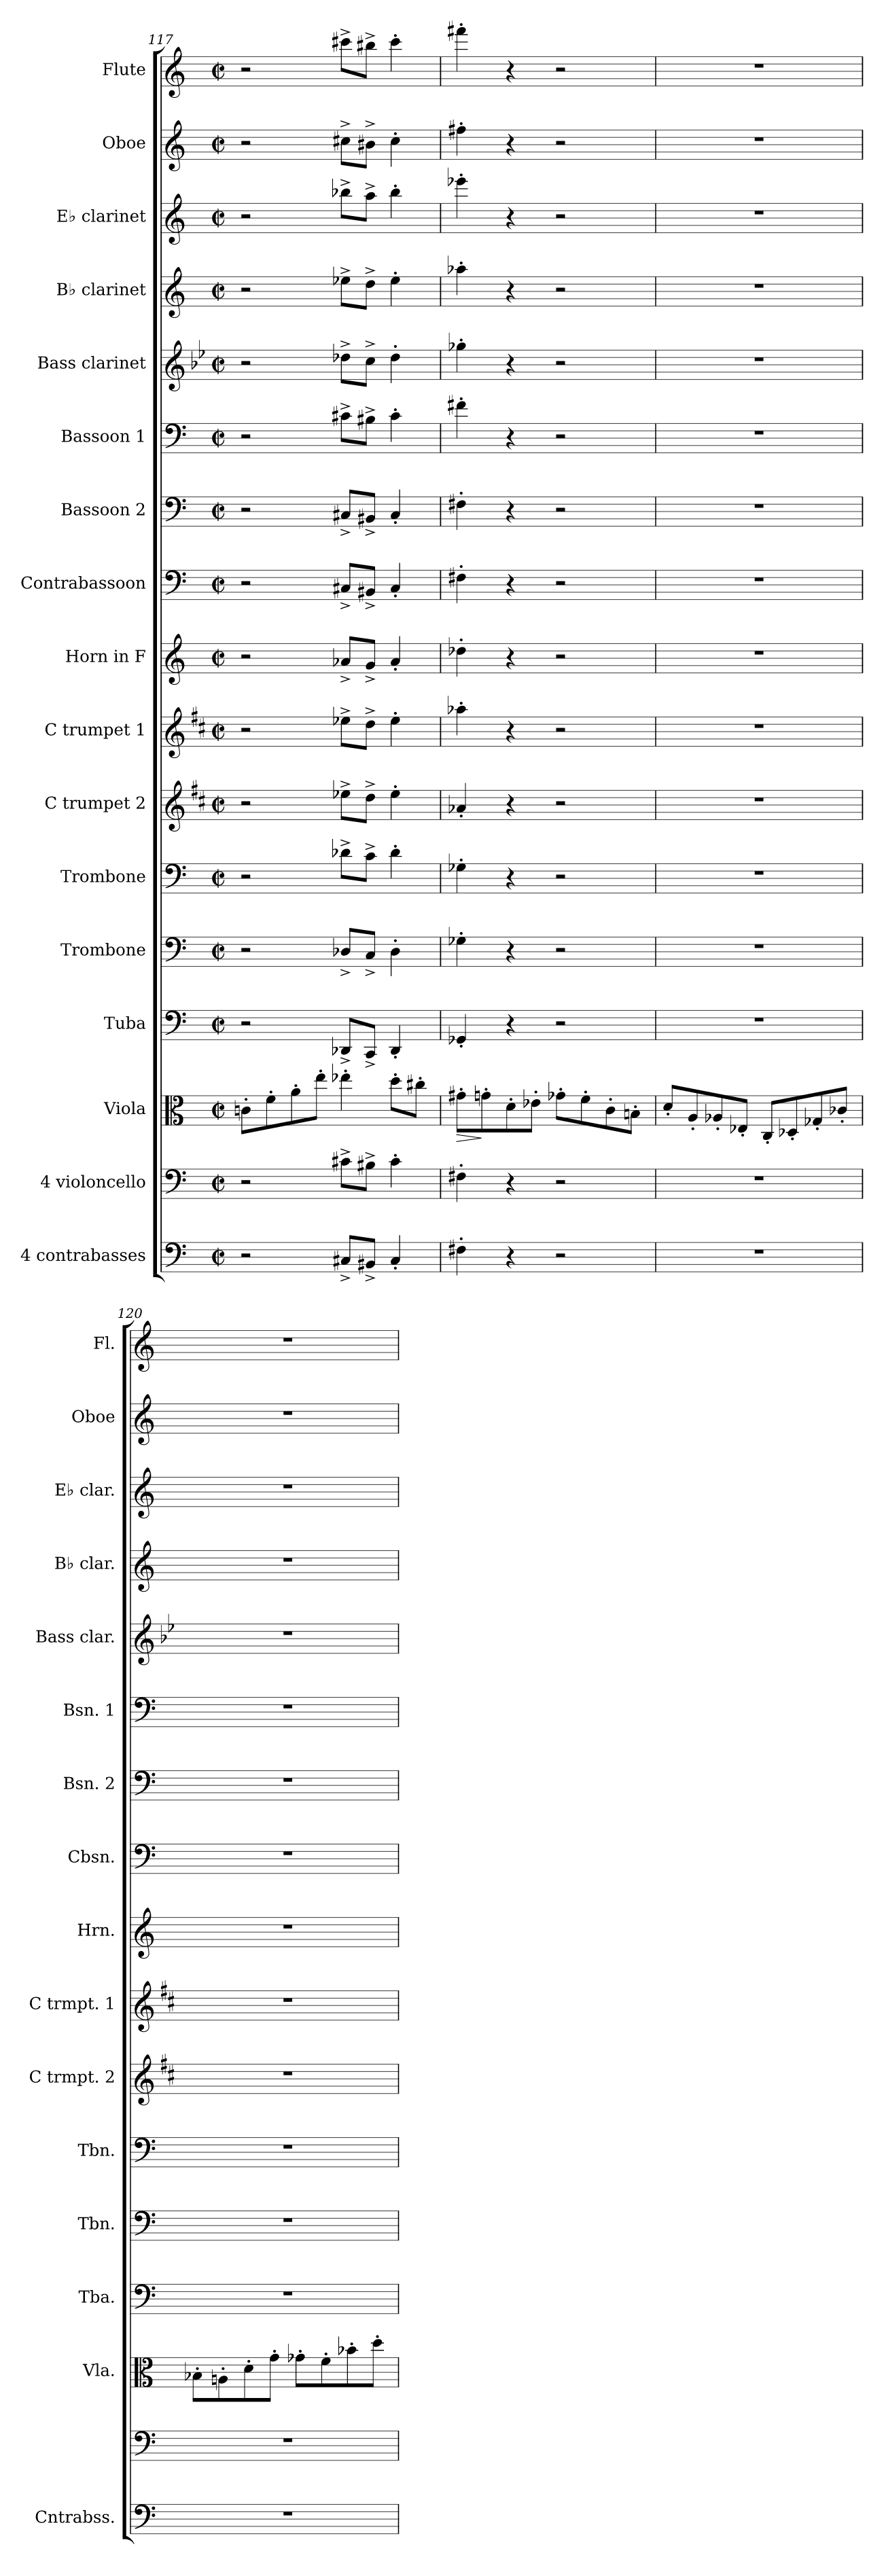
**kern	**kern	**kern	**dynam	**kern	**kern	**kern	**kern	**kern	**kern	**kern	**kern	**kern	**kern	**kern	**kern	**kern	**kern
*part17	*part16	*part15	*part15	*part14	*part13	*part12	*part11	*part10	*part9	*part8	*part7	*part6	*part5	*part4	*part3	*part2	*part1
*staff17	*staff16	*staff15	*staff15	*staff14	*staff13	*staff12	*staff11	*staff10	*staff9	*staff8	*staff7	*staff6	*staff5	*staff4	*staff3	*staff2	*staff1
*I"4 contrabasses	*I"4 violoncello	*I"Viola	*	*I"Tuba	*I"Trombone	*I"Trombone	*I"C trumpet 2	*I"C trumpet 1	*I"Horn in F	*I"Contrabassoon	*I"Bassoon 2	*I"Bassoon 1	*I"Bass clarinet	*I"B♭ clarinet	*I"E♭ clarinet	*I"Oboe	*I"Flute
*I'Cntrabss.	*	*I'Vla.	*	*I'Tba.	*I'Tbn.	*I'Tbn.	*I'C trmpt. 2	*I'C trmpt. 1	*I'Hrn.	*I'Cbsn.	*I'Bsn. 2	*I'Bsn. 1	*I'Bass clar.	*I'B♭ clar.	*I'E♭ clar.	*I'Oboe	*I'Fl.
*clefF4	*clefF4	*clefC3	*	*clefF4	*clefF4	*clefF4	*clefG2	*clefG2	*clefG2	*clefF4	*clefF4	*clefF4	*clefG2	*clefG2	*clefG2	*clefG2	*clefG2
*ITrd7c12	*	*	*	*	*	*	*ITrd1c2	*ITrd1c2	*ITrd4c7	*ITrd7c12	*	*	*ITrd8c14	*ITrd1c2	*ITrd-2c-3	*	*
*k[]	*k[]	*k[]	*	*k[]	*k[]	*k[]	*k[]	*k[]	*k[b-]	*k[]	*k[]	*k[]	*k[b-e-]	*k[b-e-]	*k[b-e-a-]	*k[]	*k[]
*M2/2	*M2/2	*M2/2	*	*M2/2	*M2/2	*M2/2	*M2/2	*M2/2	*M2/2	*M2/2	*M2/2	*M2/2	*M2/2	*M2/2	*M2/2	*M2/2	*M2/2
*met(c|)	*met(c|)	*met(c|)	*	*met(c|)	*met(c|)	*met(c|)	*met(c|)	*met(c|)	*met(c|)	*met(c|)	*met(c|)	*met(c|)	*met(c|)	*met(c|)	*met(c|)	*met(c|)	*met(c|)
=117	=117	=117	=117	=117	=117	=117	=117	=117	=117	=117	=117	=117	=117	=117	=117	=117	=117
2r	2r	8cn'\L	.	2r	2r	2r	2r	2r	2r	2r	2r	2r	2r	2r	2r	2r	2r
.	.	8f'\	.	.	.	.	.	.	.	.	.	.	.	.	.	.	.
.	.	8a'\	.	.	.	.	.	.	.	.	.	.	.	.	.	.	.
.	.	8ee'\J	.	.	.	.	.	.	.	.	.	.	.	.	.	.	.
8CC#X^/L	8c#X^\L	4ee-X'\	.	8DD-X^/L	8D-X^/L	8d-X^\L	8dd-X^\L	8dd-X^\L	8d-X^/L	8CC#X^/L	8C#X^/L	8c#X^\L	8d-X^\L	8dd-X^\L	8ddd-X^\L	8cc#X^\L	8ccc#X^\L
8BBB#X^/J	8B#X^\J	.	.	8CC^/J	8C^/J	8c^\J	8cc^\J	8cc^\J	8c^/J	8BBB#X^/J	8BB#X^/J	8B#X^\J	8c^\J	8cc^\J	8ccc^\J	8b#X^\J	8bb#X^\J
4CC#'/	4c#'\	8dd'\L	.	4DD-'/	4D-'\	4d-'\	4dd-'\	4dd-'\	4d-'/	4CC#'/	4C#'/	4c#'\	4d-'\	4dd-'\	4ddd-'\	4cc#'\	4ccc#'\
.	.	8cc#X'\J	.	.	.	.	.	.	.	.	.	.	.	.	.	.	.
!!LO:PB:g=z
=118	=118	=118	=118	=118	=118	=118	=118	=118	=118	=118	=118	=118	=118	=118	=118	=118	=118
!	!	!	!LO:HP:b	!	!	!	!	!	!	!	!	!	!	!	!	!	!
4FF#X'\	4F#X'\	8g#X'\L	>	4GG-X'/	4G-X'\	4G-X'\	4g-X'/	4gg-X'\	4g-X'\	4FF#X'\	4F#X'\	4f#X'\	4g-X'\	4gg-X'\	4ggg-X'\	4ff#X'\	4fff#X'\
.	.	8gn'\	]	.	.	.	.	.	.	.	.	.	.	.	.	.	.
4r	4r	8d'\	.	4r	4r	4r	4r	4r	4r	4r	4r	4r	4r	4r	4r	4r	4r
.	.	8e-X'\J	.	.	.	.	.	.	.	.	.	.	.	.	.	.	.
2r	2r	8g-X'\L	.	2r	2r	2r	2r	2r	2r	2r	2r	2r	2r	2r	2r	2r	2r
.	.	8f'\	.	.	.	.	.	.	.	.	.	.	.	.	.	.	.
.	.	8c'\	.	.	.	.	.	.	.	.	.	.	.	.	.	.	.
.	.	8Bn'\J	.	.	.	.	.	.	.	.	.	.	.	.	.	.	.
=119	=119	=119	=119	=119	=119	=119	=119	=119	=119	=119	=119	=119	=119	=119	=119	=119	=119
1r	1r	8d'/L	.	1r	1r	1r	1r	1r	1r	1r	1r	1r	1r	1r	1r	1r	1r
.	.	8A'/	.	.	.	.	.	.	.	.	.	.	.	.	.	.	.
.	.	8A-X'/	.	.	.	.	.	.	.	.	.	.	.	.	.	.	.
.	.	8E-X'/J	.	.	.	.	.	.	.	.	.	.	.	.	.	.	.
.	.	8C'/L	.	.	.	.	.	.	.	.	.	.	.	.	.	.	.
.	.	8D-X'/	.	.	.	.	.	.	.	.	.	.	.	.	.	.	.
.	.	8G-X'/	.	.	.	.	.	.	.	.	.	.	.	.	.	.	.
.	.	8c-X'/J	.	.	.	.	.	.	.	.	.	.	.	.	.	.	.
=120	=120	=120	=120	=120	=120	=120	=120	=120	=120	=120	=120	=120	=120	=120	=120	=120	=120
1r	1r	8B-X'\L	.	1r	1r	1r	1r	1r	1r	1r	1r	1r	1r	1r	1r	1r	1r
.	.	8An'\	.	.	.	.	.	.	.	.	.	.	.	.	.	.	.
.	.	8d'\	.	.	.	.	.	.	.	.	.	.	.	.	.	.	.
.	.	8g'\J	.	.	.	.	.	.	.	.	.	.	.	.	.	.	.
.	.	8g-X'\L	.	.	.	.	.	.	.	.	.	.	.	.	.	.	.
.	.	8f'\	.	.	.	.	.	.	.	.	.	.	.	.	.	.	.
.	.	8b-X'\	.	.	.	.	.	.	.	.	.	.	.	.	.	.	.
.	.	8dd'\J	.	.	.	.	.	.	.	.	.	.	.	.	.	.	.
=	=	=	=	=	=	=	=	=	=	=	=	=	=	=	=	=	=
*-	*-	*-	*-	*-	*-	*-	*-	*-	*-	*-	*-	*-	*-	*-	*-	*-	*-
